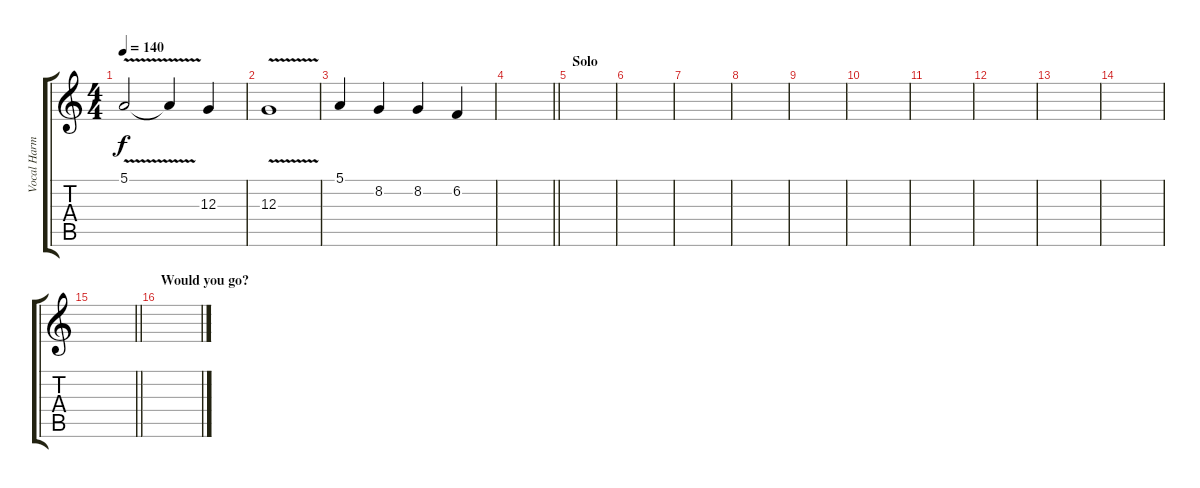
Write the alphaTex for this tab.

\track ("Vocal Harmony" "Vocal Harm") {instrument oboe}
\staff {score tabs}
\tuning (E4 B3 G3 D3 A2 E2) {hide}
\ts (4 4)
\tempo 140
\clef g2
\ks c
5.1{v}.2{dy f} 5.1{t}.4 12.3.4 |
12.3{v}.1 |
5.1.4 8.2.4 8.2.4 6.2.4 |
\barLineRight lightlight
|
\section ("" "Solo")
|
|
|
|
|
|
|
|
|
|
\barLineRight lightlight
|
\section ("" "Would you go?")
